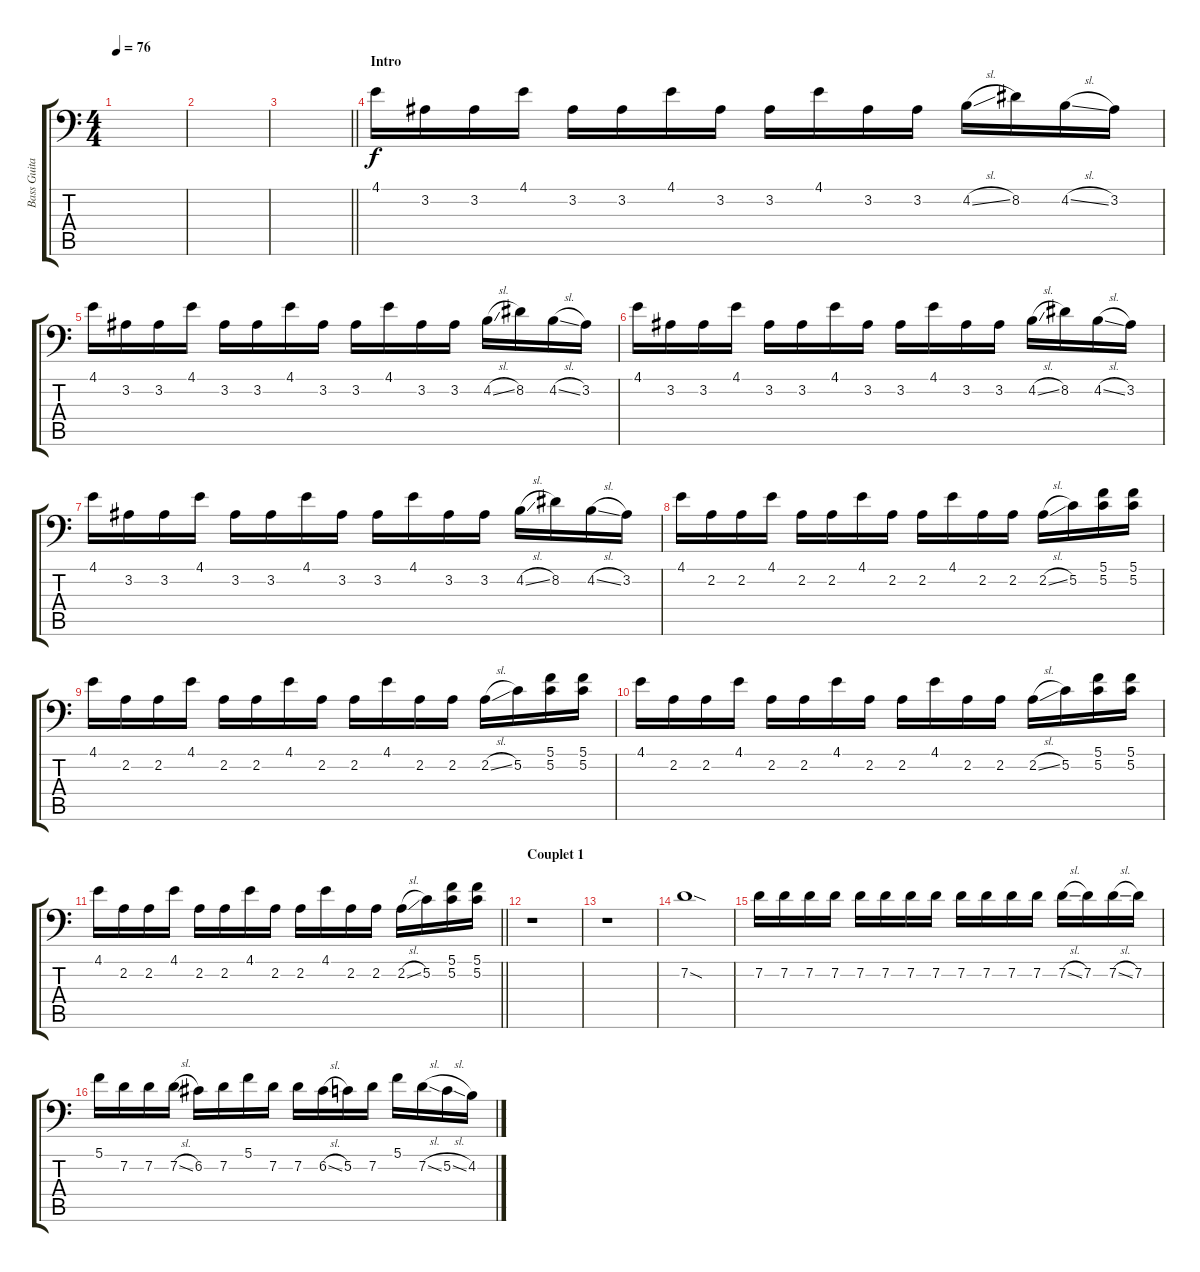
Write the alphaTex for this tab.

\track ("Bass Guitar" "Bass Guita") {instrument electricbassfinger}
\staff {score tabs}
\tuning (C3 G2 D2 A1 E1 B0) {hide}
\ts (4 4)
\tempo 76
\clef f4
\ks c
|
|
\barLineRight lightlight
|
\section ("" "Intro")
4.1.16 3.2.16 3.2.16 4.1.16 3.2.16 3.2.16 4.1.16 3.2.16 3.2.16 4.1.16 3.2.16 3.2.16 4.2{sl}.16 8.2.16 4.2{sl}.16 3.2.16 |
4.1.16 3.2.16 3.2.16 4.1.16 3.2.16 3.2.16 4.1.16 3.2.16 3.2.16 4.1.16 3.2.16 3.2.16 4.2{sl}.16 8.2.16 4.2{sl}.16 3.2.16 |
4.1.16 3.2.16 3.2.16 4.1.16 3.2.16 3.2.16 4.1.16 3.2.16 3.2.16 4.1.16 3.2.16 3.2.16 4.2{sl}.16 8.2.16 4.2{sl}.16 3.2.16 |
4.1.16 3.2.16 3.2.16 4.1.16 3.2.16 3.2.16 4.1.16 3.2.16 3.2.16 4.1.16 3.2.16 3.2.16 4.2{sl}.16 8.2.16 4.2{sl}.16 3.2.16 |
4.1.16 2.2.16 2.2.16 4.1.16 2.2.16 2.2.16 4.1.16 2.2.16 2.2.16 4.1.16 2.2.16 2.2.16 2.2{sl}.16 5.2.16 (5.1 5.2).16 (5.1 5.2).16 |
4.1.16 2.2.16 2.2.16 4.1.16 2.2.16 2.2.16 4.1.16 2.2.16 2.2.16 4.1.16 2.2.16 2.2.16 2.2{sl}.16 5.2.16 (5.1 5.2).16 (5.1 5.2).16 |
4.1.16 2.2.16 2.2.16 4.1.16 2.2.16 2.2.16 4.1.16 2.2.16 2.2.16 4.1.16 2.2.16 2.2.16 2.2{sl}.16 5.2.16 (5.1 5.2).16 (5.1 5.2).16 |
\barLineRight lightlight
4.1.16 2.2.16 2.2.16 4.1.16 2.2.16 2.2.16 4.1.16 2.2.16 2.2.16 4.1.16 2.2.16 2.2.16 2.2{sl}.16 5.2.16 (5.1 5.2).16 (5.1 5.2).16 |
\section ("" "Couplet 1")
r.1 |
r.1 |
7.2{sod}.1 |
7.2.16 7.2.16 7.2.16 7.2.16 7.2.16 7.2.16 7.2.16 7.2.16 7.2.16 7.2.16 7.2.16 7.2.16 7.2{sl}.16 7.2.16 7.2{sl}.16 7.2.16 |
5.1.16 7.2.16 7.2.16 7.2{sl}.16 6.2.16 7.2.16 5.1.16 7.2.16 7.2.16 6.2{sl}.16 5.2.16 7.2.16 5.1.16 7.2{sl}.16 5.2{sl}.16 4.2.16
